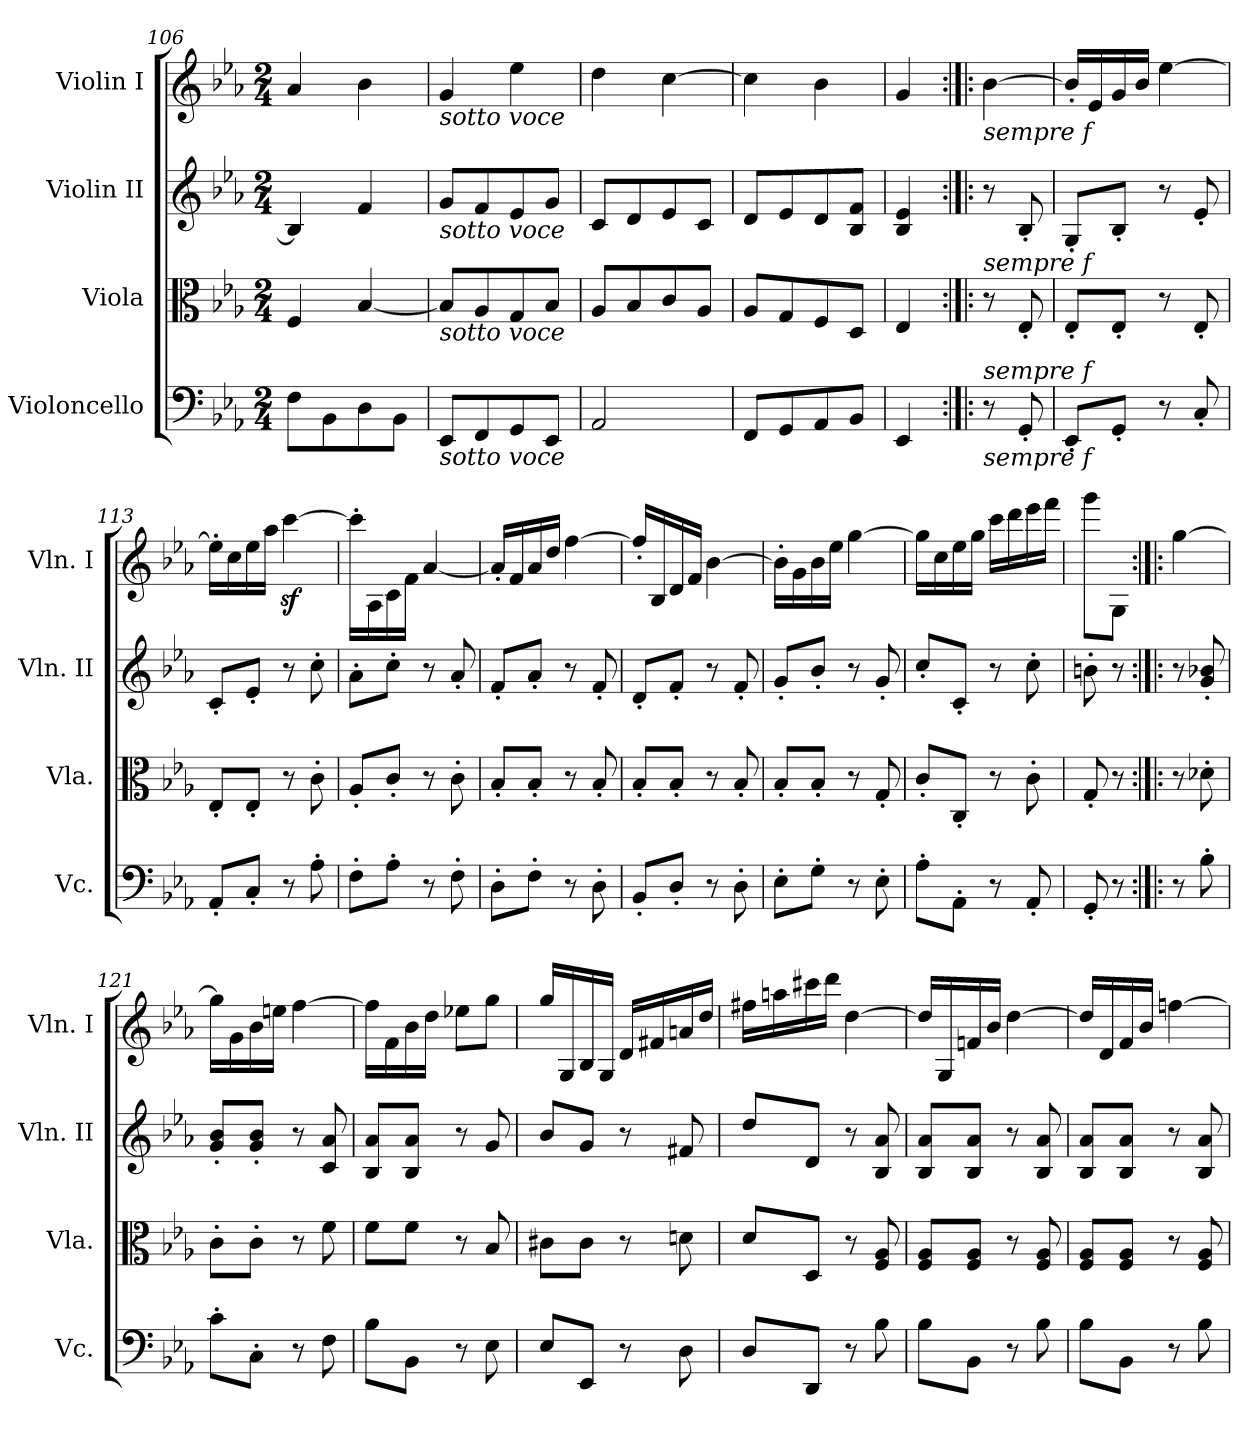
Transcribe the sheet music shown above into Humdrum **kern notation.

**kern	**kern	**kern	**kern
*part4	*part3	*part2	*part1
*staff4	*staff3	*staff2	*staff1
*I"Violoncello	*I"Viola	*I"Violin II	*I"Violin I
*I'Vc.	*I'Vla.	*I'Vln. II	*I'Vln. I
!!LO:LB:g=z
*clefF4	*clefC3	*clefG2	*clefG2
*k[b-e-a-]	*k[b-e-a-]	*k[b-e-a-]	*k[b-e-a-]
*M2/4	*M2/4	*M2/4	*M2/4
=106	=106	=106	=106
8F\L	4F/	4B-/]	4a-/
8BB-\	.	.	.
8D\	[4B-/	4f/	4b-\
8BB-\J	.	.	.
=107	=107	=107	=107
!	!	!	!LO:TX:b:i:t=sotto voce
!	!	!LO:TX:b:i:t=sotto voce	!
!	!LO:TX:b:i:t=sotto voce	!	!
!LO:TX:b:i:t=sotto voce	!	!	!
8EE-/L	8B-/L]	8g/L	4g/
8FF/	8A-/	8f/	.
8GG/	8G/	8e-/	4ee-\
8EE-/J	8B-/J	8g/J	.
=108	=108	=108	=108
2AA-/	8A-/L	8c/L	4dd\
.	8B-/	8d/	.
.	8c/	8e-/	[4cc\
.	8A-/J	8c/J	.
=109	=109	=109	=109
8FF/L	8A-/L	8d/L	4cc\]
8GG/	8G/	8e-/	.
8AA-/	8F/	8d/	4b-\
8BB-/J	8D/J	8B-/ 8f/J	.
=110	=110	=110	=110
4EE-/	4E-/	4B-/ 4e-/	4g/
=111:|!|:	=111:|!|:	=111:|!|:	=111:|!|:
!	!	!	!LO:TX:b:i:t=sempre f
!	!LO:TX:a:i:t=sempre f	!	!
!LO:TX:a:i:t=sempre f	!	!	!
!LO:TX:b:i:t=sempre f	!	!	!
8r	8r	8r	[4b-\
8GG'/	8E-'/	8B-'/	.
=112	=112	=112	=112
8EE-'/L	8E-'/L	8G'/L	16b-'/LL]
.	.	.	16e-/
8GG'/J	8E-'/J	8B-'/J	16g/
.	.	.	16b-/JJ
8r	8r	8r	[4ee-\
8C'/	8E-'/	8e-'/	.
=113	=113	=113	=113
8AA-'/L	8E-'/L	8c'/L	16ee-'\LL]
.	.	.	16cc\
8C'/J	8E-'/J	8e-'/J	16ee-\
.	.	.	16aa-\JJ
8r	8r	8r	[4cccz<\
8A-'\	8c'\	8cc'\	.
=114	=114	=114	=114
8F'\L	8A-'/L	8a-'\L	16ccc'\LL]
.	.	.	16A-\
8A-'\J	8c'/J	8cc'\J	16c\
.	.	.	16f\JJ
8r	8r	8r	[4a-/
8F'\	8c'\	8a-'/	.
!!LO:LB:g=z
=115	=115	=115	=115
8D'\L	8B-'/L	8f'/L	16a-'/LL]
.	.	.	16f/
8F'\J	8B-'/J	8a-'/J	16a-/
.	.	.	16dd/JJ
8r	8r	8r	[4ff\
8D'\	8B-'/	8f'/	.
=116	=116	=116	=116
8BB-'/L	8B-'/L	8d'/L	16ff'/LL]
.	.	.	16B-/
8D'/J	8B-'/J	8f'/J	16d/
.	.	.	16f/JJ
8r	8r	8r	[4b-\
8D'\	8B-'/	8f'/	.
=117	=117	=117	=117
8E-'\L	8B-'/L	8g'/L	16b-'\LL]
.	.	.	16g\
8G'\J	8B-'/J	8b-'/J	16b-\
.	.	.	16ee-\JJ
8r	8r	8r	[4gg\
8E-'\	8G'/	8g'/	.
=118	=118	=118	=118
8A-'\L	8c'/L	8cc'/L	16gg\LL]
.	.	.	16cc\
8AA-'\J	8C'/J	8c'/J	16ee-\
.	.	.	16gg\JJ
8r	8r	8r	16ccc\LL
.	.	.	16ddd\
8AA-'/	8c'\	8cc'\	16eee-\
.	.	.	16fff\JJ
=119	=119	=119	=119
8GG'/	8G'/	8bn'\	8ggg\L
8r	8r	8r	8G\J
=120:|!|:	=120:|!|:	=120:|!|:	=120:|!|:
8r	8r	8r	[4gg\
8B-'\	8d-X'\	8g/' 8b-X/'	.
=121	=121	=121	=121
8c'\L	8c'\L	8g/' 8b-/'L	16gg\LL]
.	.	.	16g\
8C'\J	8c'\J	8g/' 8b-/'J	16b-\
.	.	.	16een\JJ
8r	8r	8r	[4ff\
8F\	8f\	8c/ 8a-/	.
=122	=122	=122	=122
8B-\L	8f\L	8B-/ 8a-/L	16ff\LL]
.	.	.	16f\
8BB-\J	8f\J	8B-/ 8a-/J	16b-\
.	.	.	16dd\JJ
8r	8r	8r	8ee-X\L
8E-\	8B-/	8g/	8gg\J
!!LO:LB:g=z
=123	=123	=123	=123
8E-/L	8c#X\L	8b-/L	16gg/LL
.	.	.	16G/
8EE-/J	8c#\J	8g/J	16B-/
.	.	.	16G/JJ
8r	8r	8r	16d/LL
.	.	.	16f#X/
8D\	8dn\	8f#X/	16an/
.	.	.	16dd/JJ
=124	=124	=124	=124
8D/L	8d/L	8dd/L	16ff#X\LL
.	.	.	16aan\
8DD/J	8D/J	8d/J	16ccc#X\
.	.	.	16ddd\JJ
8r	8r	8r	[4dd\
8B-\	8F/ 8A-/	8B-/ 8a-/	.
=125	=125	=125	=125
8B-\L	8F/ 8A-/L	8B-/ 8a-/L	16dd/LL]
.	.	.	16G/
8BB-\J	8F/ 8A-/J	8B-/ 8a-/J	16fn/
.	.	.	16b-/JJ
8r	8r	8r	[4dd\
8B-\	8F/ 8A-/	8B-/ 8a-/	.
=126	=126	=126	=126
8B-\L	8F/ 8A-/L	8B-/ 8a-/L	16dd/LL]
.	.	.	16d/
8BB-\J	8F/ 8A-/J	8B-/ 8a-/J	16f/
.	.	.	16b-/JJ
8r	8r	8r	[4ffn\
8B-\	8F/ 8A-/	8B-/ 8a-/	.
=	=	=	=
*-	*-	*-	*-
